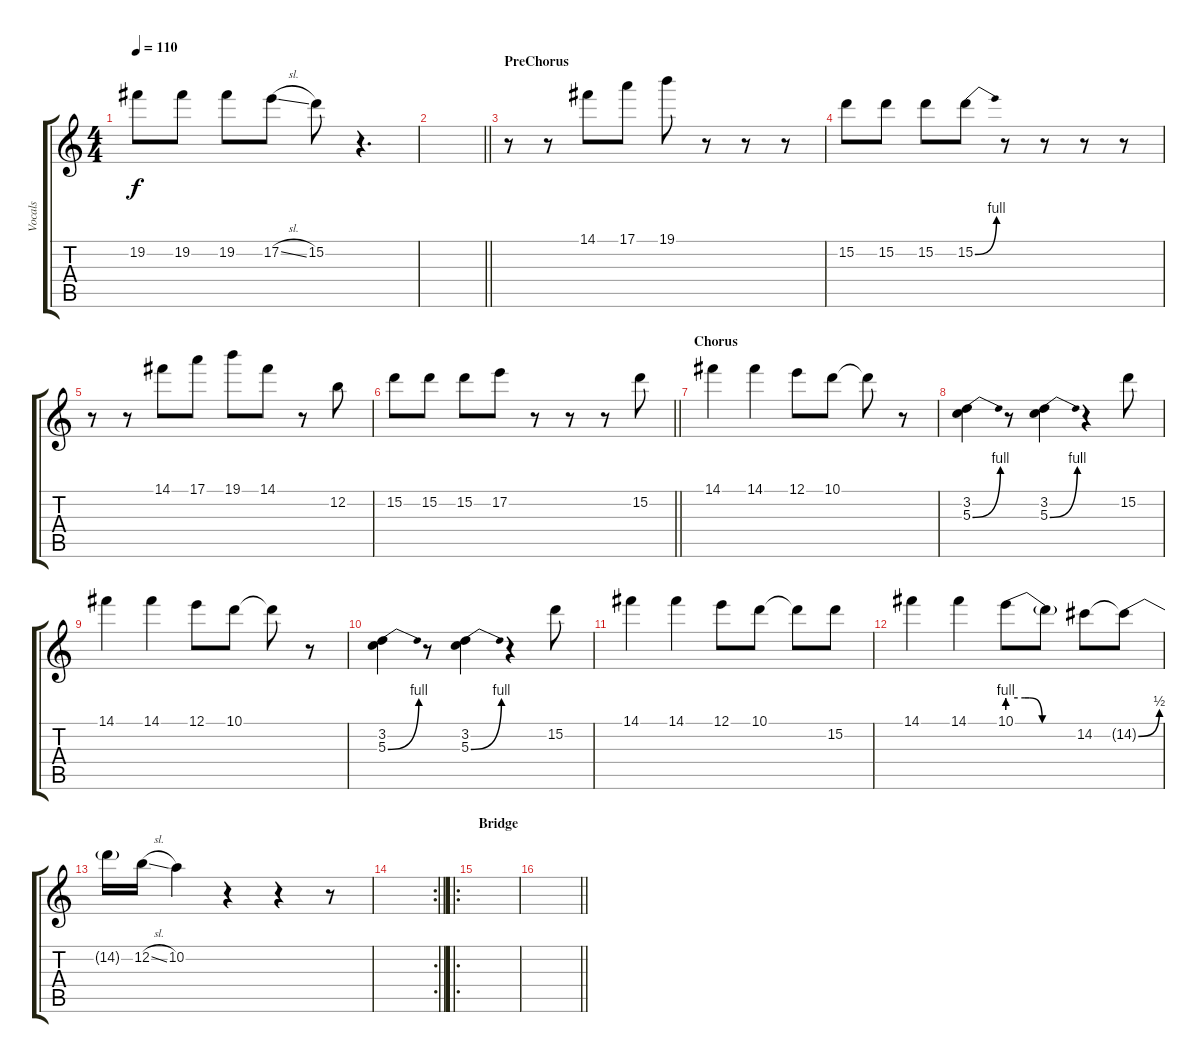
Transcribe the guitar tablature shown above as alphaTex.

\track ("Vocals" "Vocals") {instrument distortionguitar}
\staff {score tabs}
\tuning (E4 B3 G3 D3 A2 E2) {hide}
\ts (4 4)
\tempo 110
\clef g2
\ks c
19.2.8{dy f} 19.2.8 19.2.8 17.2{sl}.8 15.2.8 r.4{d} |
\barLineRight lightlight
|
\section ("" "PreChorus")
r.8 r.8 14.1.8 17.1.8 19.1.8 r.8 r.8 r.8 |
15.2.8 15.2.8 15.2.8 15.2{be (bend 0 0 60 4)}.8 r.8 r.8 r.8 r.8 |
r.8 r.8 14.1.8 17.1.8 19.1.8 14.1.8 r.8 12.2.8 |
\barLineRight lightlight
15.2.8 15.2.8 15.2.8 17.2.8 r.8 r.8 r.8 15.2.8 |
\section ("" "Chorus")
14.1.4 14.1.4 12.1.8 10.1.8 10.1{t}.8 r.8 |
(3.2 5.3{be (bend 0 0 60 4)}).4 r.8 (3.2 5.3{be (bend 0 0 60 4)}).4 r.4 15.2.8 |
14.1.4 14.1.4 12.1.8 10.1.8 10.1{t}.8 r.8 |
(3.2 5.3{be (bend 0 0 60 4)}).4 r.8 (3.2 5.3{be (bend 0 0 60 4)}).4 r.4 15.2.8 |
14.1.4 14.1.4 12.1.8 10.1.8 10.1{t}.8 15.2.8 |
14.1.4 14.1.4 10.1{be (custom 0 4 15 4 19 4 30 0 60 0)}.8 10.1{t}.8 14.2.8 14.2{be (bend 0 0 60 2) t}.8 |
14.2{t}.16 12.2{sl}.16 10.2.4 r.4 r.4 r.8 |
\rc 2
\barLineRight lightlight
|
\ro
\section ("" "Bridge")
|
\barLineRight lightlight
